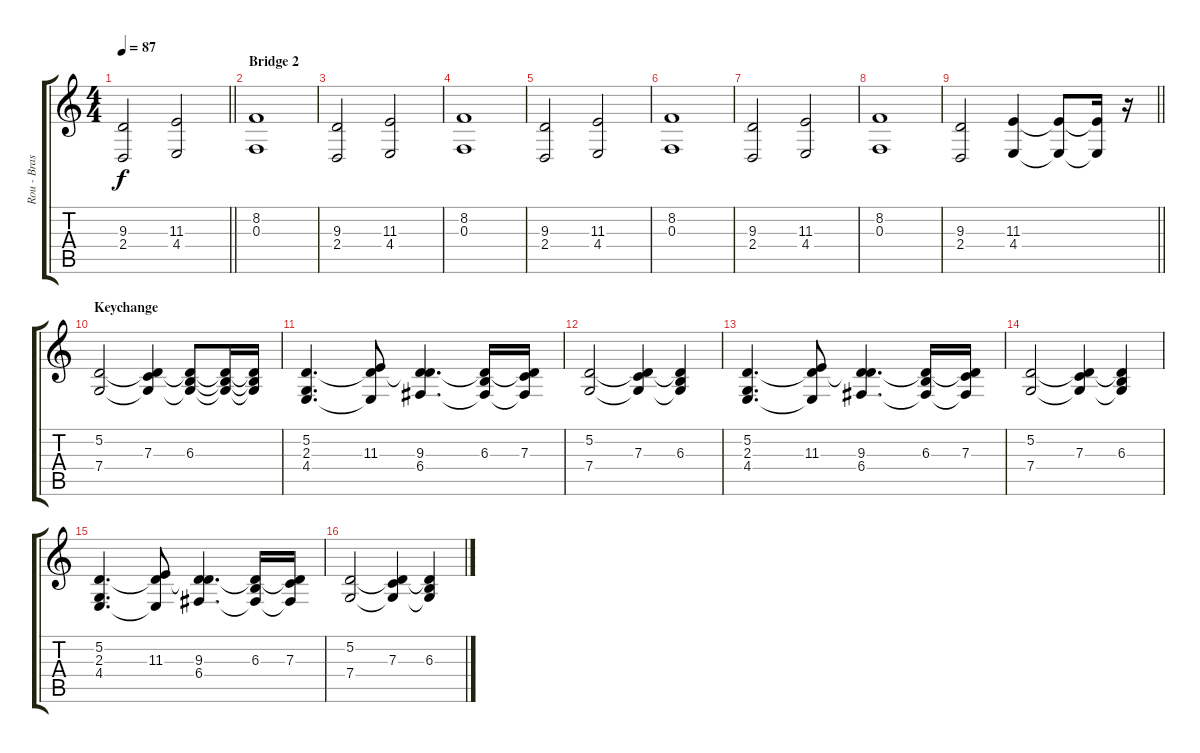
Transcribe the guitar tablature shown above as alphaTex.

\track ("Rou - Brass" "Rou - Bras") {instrument trumpet}
\staff {score tabs}
\tuning (D4 A3 F3 C3 G2 C2) {hide}
\ts (4 4)
\tempo 87
\clef g2
\barLineRight lightlight
\ks c
(9.3 2.4).2{dy f} (11.3 4.4).2 |
\section ("" "Bridge 2")
(8.2 0.3).1{volume 13} |
(9.3 2.4).2 (11.3 4.4).2 |
(8.2 0.3).1 |
(9.3 2.4).2 (11.3 4.4).2 |
(8.2 0.3).1{volume 13} |
(9.3 2.4).2 (11.3 4.4).2 |
(8.2 0.3).1 |
\barLineRight lightlight
(9.3 2.4).2 (11.3 4.4).4 (11.3{t} 4.4{t}).8 (11.3{t} 4.4{t}).16 r.16 |
\section ("" "Keychange")
(5.2 7.4).2 (5.2{t} 7.3 7.4{t}).4 (5.2{t} 6.3 7.4{t}).8 (5.2{t} 6.3{t} 7.4{t}).16 (5.2{t} 6.3{t} 7.4{t}).16 |
(5.2 2.3 4.4).4{d} (5.2{t} 11.3 4.4{t}).8 (5.2{t} 9.3 6.4).4{d} (5.2{t} 6.3 6.4{t}).16 (5.2{t} 7.3 6.4{t}).16 |
(5.2 7.4).2 (5.2{t} 7.3 7.4{t}).4 (5.2{t} 6.3 7.4{t}).4 |
(5.2 2.3 4.4).4{d} (5.2{t} 11.3 4.4{t}).8 (5.2{t} 9.3 6.4).4{d} (5.2{t} 6.3 6.4{t}).16 (5.2{t} 7.3 6.4{t}).16 |
(5.2 7.4).2 (5.2{t} 7.3 7.4{t}).4 (5.2{t} 6.3 7.4{t}).4 |
(5.2 2.3 4.4).4{d} (5.2{t} 11.3 4.4{t}).8 (5.2{t} 9.3 6.4).4{d} (5.2{t} 6.3 6.4{t}).16 (5.2{t} 7.3 6.4{t}).16 |
(5.2 7.4).2 (5.2{t} 7.3 7.4{t}).4 (5.2{t} 6.3 7.4{t}).4
